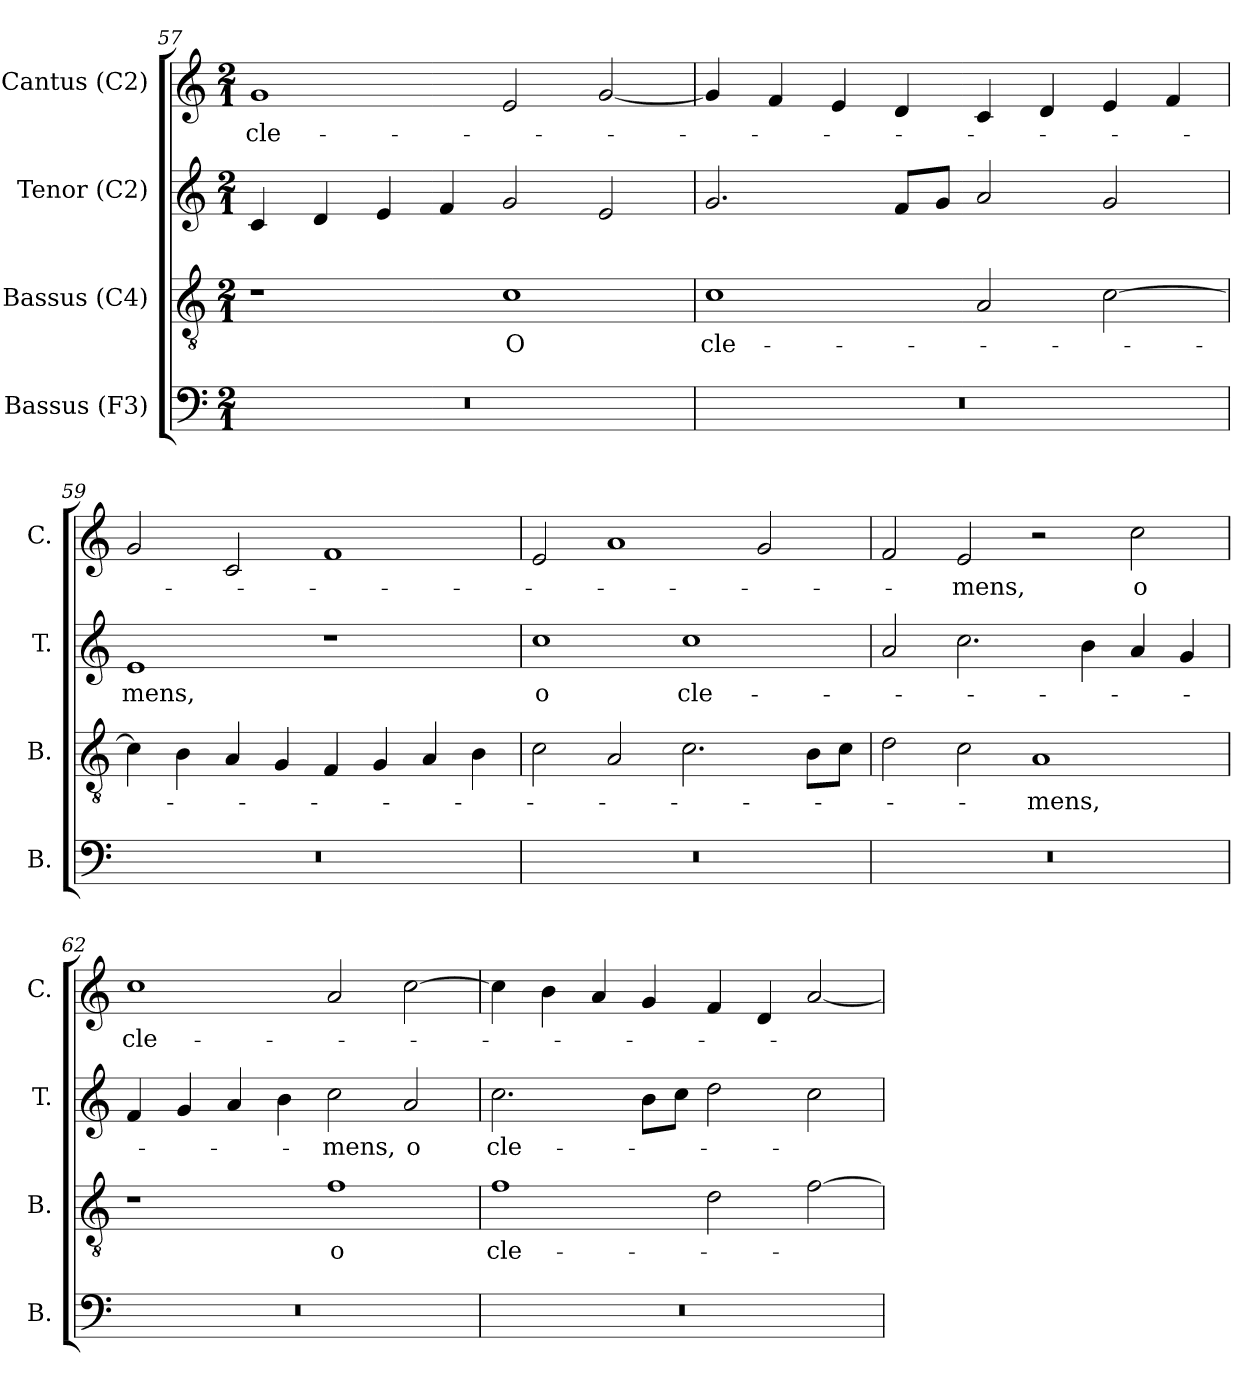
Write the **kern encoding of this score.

**kern	**kern	**text	**kern	**text	**kern	**text
*part4	*part3	*part3	*part2	*part2	*part1	*part1
*staff4	*staff3	*staff3	*staff2	*staff2	*staff1	*staff1
*I"Bassus (F3)	*I"Bassus (C4)	*	*I"Tenor (C2)	*	*I"Cantus (C2)	*
*I'B.	*I'B.	*	*I'T.	*	*I'C.	*
*clefF4	*clefGv2	*	*clefG2	*	*clefG2	*
*	*ITrd7c12	*	*ITrd7c12	*	*	*
*k[]	*k[]	*	*k[]	*	*k[]	*
*C:	*C:	*	*C:	*	*C:	*
*M2/1	*M2/1	*	*M2/1	*	*M2/1	*
=57	=57	=57	=57	=57	=57	=57
!LO:N:vis=1	!	!	!	!	!	!
!	!	!	!	!	!	!LO:LY:b:color=#000000
0r	1r	.	4Ci/	.	1gi	cle-
.	.	.	4Di/	.	.	.
.	.	.	4Ei/	.	.	.
.	.	.	4Fi/	.	.	.
!	!	!LO:LY:b:color=#000000	!	!	!	!
.	1Ci	O	2Gi/	.	2ei/	.
.	.	.	2Ei/	.	[2gi/	.
=58	=58	=58	=58	=58	=58	=58
!LO:N:vis=1	!	!	!	!	!	!
!	!	!LO:LY:b:color=#000000	!	!	!	!
0r	1Ci	cle-	2.Gi/	.	4gi/]	.
.	.	.	.	.	4fi/	.
.	.	.	.	.	4ei/	.
.	.	.	8Fi/L	.	4di/	.
.	.	.	8Gi/J	.	.	.
.	2AAi/	.	2Ai/	.	4ci/	.
.	.	.	.	.	4di/	.
.	[2Ci\	.	2Gi/	.	4ei/	.
.	.	.	.	.	4fi/	.
!!LO:LB:g=z
=59	=59	=59	=59	=59	=59	=59
!LO:N:vis=1	!	!	!	!	!	!
!	!	!	!	!LO:LY:b:color=#000000	!	!
0r	4Ci\]	.	1Ei	-mens,	2gi/	.
.	4BBi\	.	.	.	.	.
.	4AAi/	.	.	.	2ci/	.
.	4GGi/	.	.	.	.	.
.	4FFi/	.	1r	.	1fi	.
.	4GGi/	.	.	.	.	.
.	4AAi/	.	.	.	.	.
.	4BBi\	.	.	.	.	.
=60	=60	=60	=60	=60	=60	=60
!LO:N:vis=1	!	!	!	!	!	!
!	!	!	!	!LO:LY:b:color=#000000	!	!
0r	2Ci\	.	1ci	o	2ei/	.
.	2AAi/	.	.	.	1ai	.
!	!	!	!	!LO:LY:b:color=#000000	!	!
.	2.Ci\	.	1ci	cle-	.	.
.	.	.	.	.	2gi/	.
.	8BBi\L	.	.	.	.	.
.	8Ci\J	.	.	.	.	.
=61	=61	=61	=61	=61	=61	=61
!LO:N:vis=1	!	!	!	!	!	!
0r	2Di\	.	2Ai/	.	2fi/	.
!	!	!	!	!	!	!LO:LY:b:color=#000000
.	2Ci\	.	2.ci\	.	2ei/	-mens,
!	!	!LO:LY:b:color=#000000	!	!	!	!
.	1AAi	-mens,	.	.	2r	.
.	.	.	4Bi\	.	.	.
!	!	!	!	!	!	!LO:LY:b:color=#000000
.	.	.	4Ai/	.	2cci\	o
.	.	.	4Gi/	.	.	.
=62	=62	=62	=62	=62	=62	=62
!LO:N:vis=1	!	!	!	!	!	!
!	!	!	!	!	!	!LO:LY:b:color=#000000
0r	1r	.	4Fi/	.	1cci	cle-
.	.	.	4Gi/	.	.	.
.	.	.	4Ai/	.	.	.
.	.	.	4Bi\	.	.	.
!	!	!LO:LY:b:color=#000000	!	!	!	!
!	!	!	!	!LO:LY:b:color=#000000	!	!
.	1Fi	o	2ci\	-mens,	2ai/	.
!	!	!	!	!LO:LY:b:color=#000000	!	!
.	.	.	2Ai/	o	[2cci\	.
!!LO:PB:g=z
=63	=63	=63	=63	=63	=63	=63
!LO:N:vis=1	!	!	!	!	!	!
!	!	!LO:LY:b:color=#000000	!	!	!	!
!	!	!	!	!LO:LY:b:color=#000000	!	!
0r	1Fi	cle-	2.ci\	cle-	4cci\]	.
.	.	.	.	.	4bi\	.
.	.	.	.	.	4ai/	.
.	.	.	8Bi\L	.	4gi/	.
.	.	.	8ci\J	.	.	.
.	2Di\	.	2di\	.	4fi/	.
.	.	.	.	.	4di/	.
.	[2Fi\	.	2ci\	.	[2ai/	.
=	=	=	=	=	=	=
*-	*-	*-	*-	*-	*-	*-
